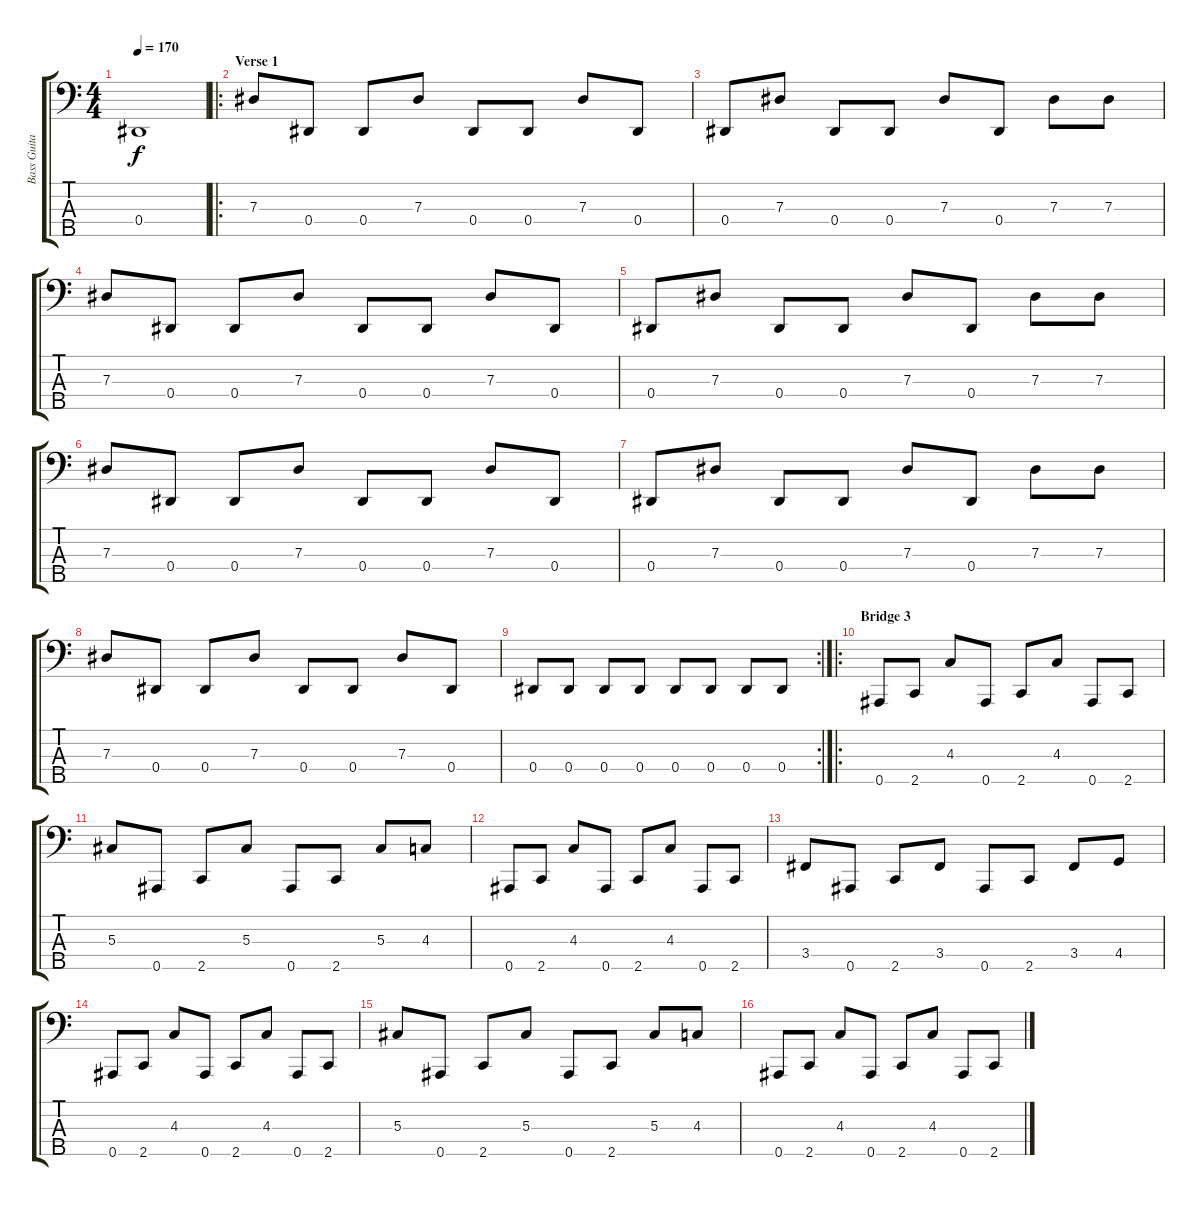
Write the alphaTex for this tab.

\track ("Bass Guitar" "Bass Guita") {instrument electricbassfinger}
\staff {score tabs}
\tuning (Gb2 Db2 Ab1 Eb1 Bb0) {hide}
\ts (4 4)
\tempo 170
\clef f4
\ks c
0.4{t}.1{dy f} |
\ro
\section ("" "Verse 1")
7.3.8 0.4.8 0.4.8 7.3.8 0.4.8 0.4.8 7.3.8 0.4.8 |
0.4.8 7.3.8 0.4.8 0.4.8 7.3.8 0.4.8 7.3.8 7.3.8 |
7.3.8 0.4.8 0.4.8 7.3.8 0.4.8 0.4.8 7.3.8 0.4.8 |
0.4.8 7.3.8 0.4.8 0.4.8 7.3.8 0.4.8 7.3.8 7.3.8 |
7.3.8 0.4.8 0.4.8 7.3.8 0.4.8 0.4.8 7.3.8 0.4.8 |
0.4.8 7.3.8 0.4.8 0.4.8 7.3.8 0.4.8 7.3.8 7.3.8 |
7.3.8 0.4.8 0.4.8 7.3.8 0.4.8 0.4.8 7.3.8 0.4.8 |
\rc 2
0.4.8 0.4.8 0.4.8 0.4.8 0.4.8 0.4.8 0.4.8 0.4.8 |
\ro
\section ("" "Bridge 3")
0.5.8 2.5.8 4.3.8 0.5.8 2.5.8 4.3.8 0.5.8 2.5.8 |
5.3.8 0.5.8 2.5.8 5.3.8 0.5.8 2.5.8 5.3.8 4.3.8 |
0.5.8 2.5.8 4.3.8 0.5.8 2.5.8 4.3.8 0.5.8 2.5.8 |
3.4.8 0.5.8 2.5.8 3.4.8 0.5.8 2.5.8 3.4.8 4.4.8 |
0.5.8 2.5.8 4.3.8 0.5.8 2.5.8 4.3.8 0.5.8 2.5.8 |
5.3.8 0.5.8 2.5.8 5.3.8 0.5.8 2.5.8 5.3.8 4.3.8 |
0.5.8 2.5.8 4.3.8 0.5.8 2.5.8 4.3.8 0.5.8 2.5.8
